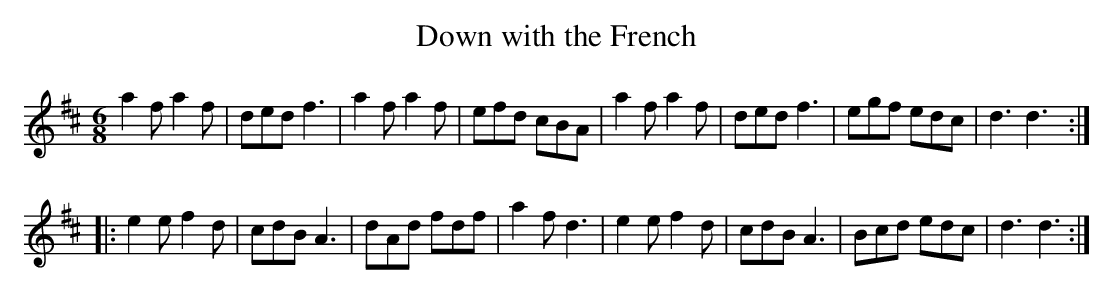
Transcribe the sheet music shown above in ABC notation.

X:1
T:Down with the French
M:6/8
K:D
a2f a2f | ded f3 | a2f a2f | efd cBA | \
a2f a2f | ded f3 | egf edc | d3 d3 :|
 |:e2e f2d | cdB A3 | dAd fdf | a2f d3 | \
e2e f2d | cdB A3 | Bcd edc | d3 d3 :|
